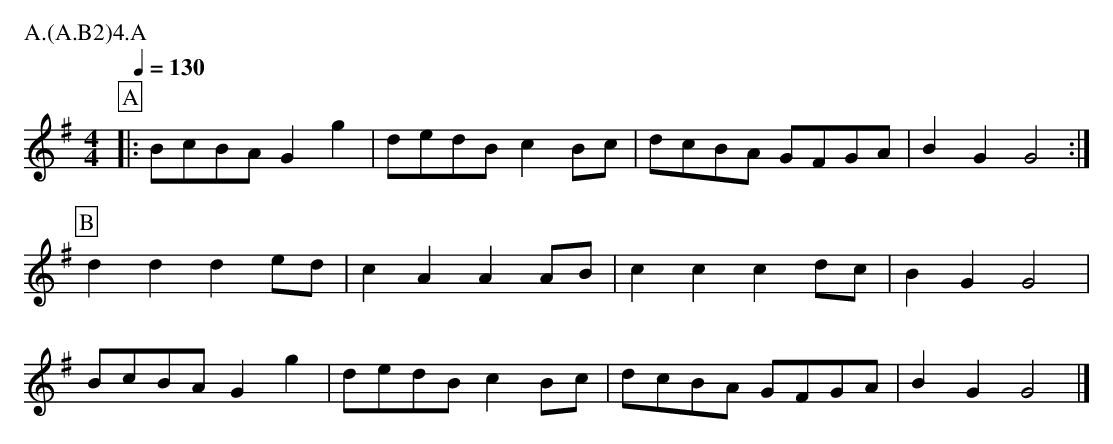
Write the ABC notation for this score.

X:1
T:Cuckoo's Nest Longborough
M:4/4
L:1/8
Q:1/4=130
P:A.(A.B2)4.A
K:G
P:A
|:BcBA G2g2|dedB c2Bc|dcBA GFGA|B2G2 G4:|
P:B
  d2d2 d2ed|c2A2 A2AB|c2c2 c2dc|B2G2 G4 |
  BcBA G2g2|dedB c2Bc|dcBA GFGA|B2G2 G4|]
W:
